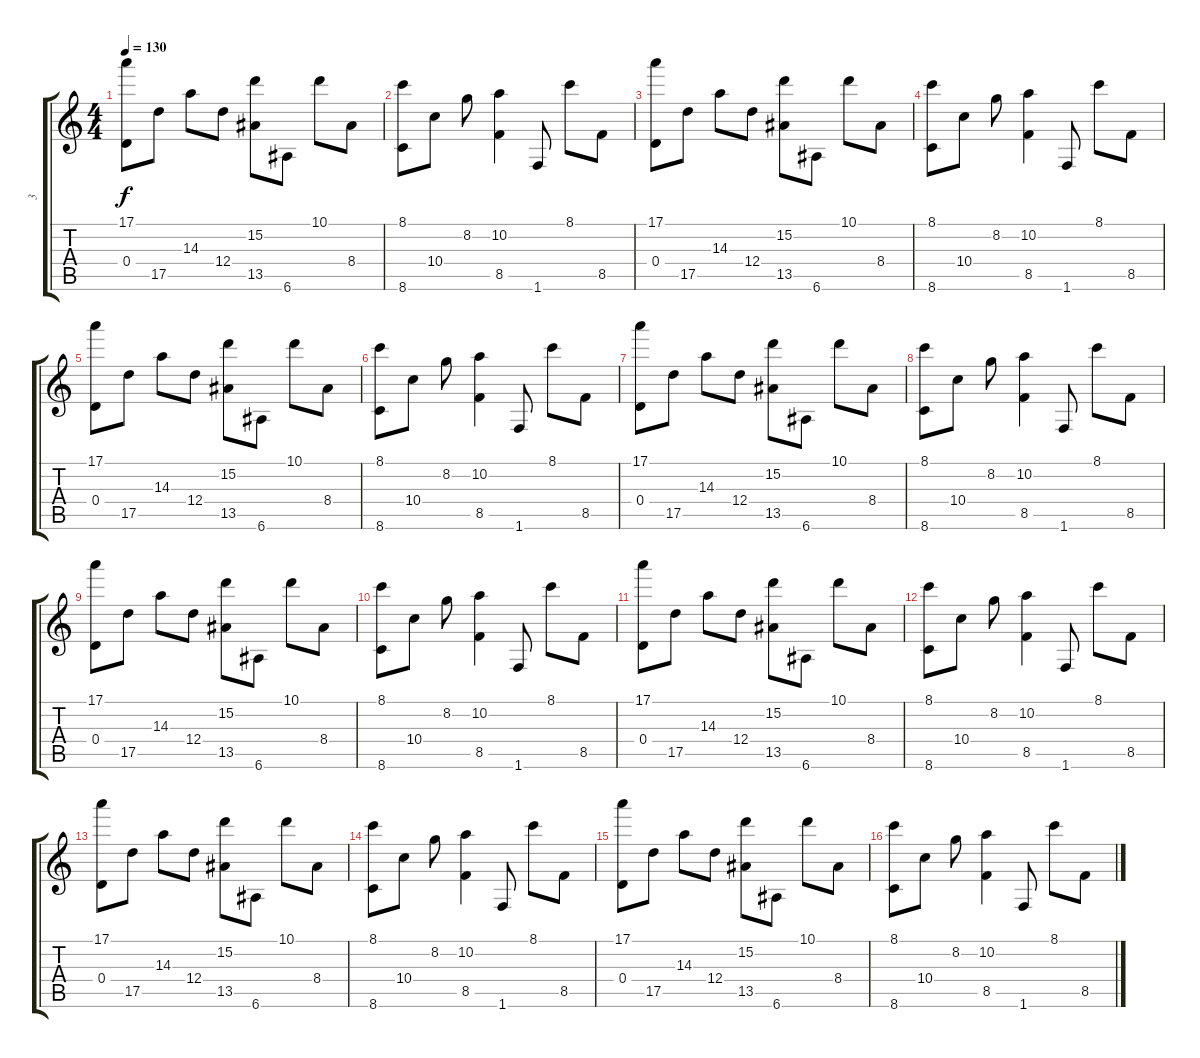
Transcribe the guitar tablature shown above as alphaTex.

\track ("3" "3") {instrument acousticguitarnylon}
\staff {score tabs}
\tuning (E4 B3 G3 D3 A2 E2) {hide}
\ts (4 4)
\tempo 130
\clef g2
\ks c
(17.1 0.4).8{dy f} 17.5.8 14.3.8 12.4.8 (15.2 13.5).8 6.6.8 10.1.8 8.4.8 |
(8.1 8.6).8 10.4.8 8.2.8 (10.2 8.5).4 1.6.8 8.1.8 8.5.8 |
(17.1 0.4).8 17.5.8 14.3.8 12.4.8 (15.2 13.5).8 6.6.8 10.1.8 8.4.8 |
(8.1 8.6).8 10.4.8 8.2.8 (10.2 8.5).4 1.6.8 8.1.8 8.5.8 |
(17.1 0.4).8 17.5.8 14.3.8 12.4.8 (15.2 13.5).8 6.6.8 10.1.8 8.4.8 |
(8.1 8.6).8 10.4.8 8.2.8 (10.2 8.5).4 1.6.8 8.1.8 8.5.8 |
(17.1 0.4).8 17.5.8 14.3.8 12.4.8 (15.2 13.5).8 6.6.8 10.1.8 8.4.8 |
(8.1 8.6).8 10.4.8 8.2.8 (10.2 8.5).4 1.6.8 8.1.8 8.5.8 |
(17.1 0.4).8 17.5.8 14.3.8 12.4.8 (15.2 13.5).8 6.6.8 10.1.8 8.4.8 |
(8.1 8.6).8 10.4.8 8.2.8 (10.2 8.5).4 1.6.8 8.1.8 8.5.8 |
(17.1 0.4).8 17.5.8 14.3.8 12.4.8 (15.2 13.5).8 6.6.8 10.1.8 8.4.8 |
(8.1 8.6).8 10.4.8 8.2.8 (10.2 8.5).4 1.6.8 8.1.8 8.5.8 |
(17.1 0.4).8 17.5.8 14.3.8 12.4.8 (15.2 13.5).8 6.6.8 10.1.8 8.4.8 |
(8.1 8.6).8 10.4.8 8.2.8 (10.2 8.5).4 1.6.8 8.1.8 8.5.8 |
(17.1 0.4).8 17.5.8 14.3.8 12.4.8 (15.2 13.5).8 6.6.8 10.1.8 8.4.8 |
(8.1 8.6).8 10.4.8 8.2.8 (10.2 8.5).4 1.6.8 8.1.8 8.5.8
